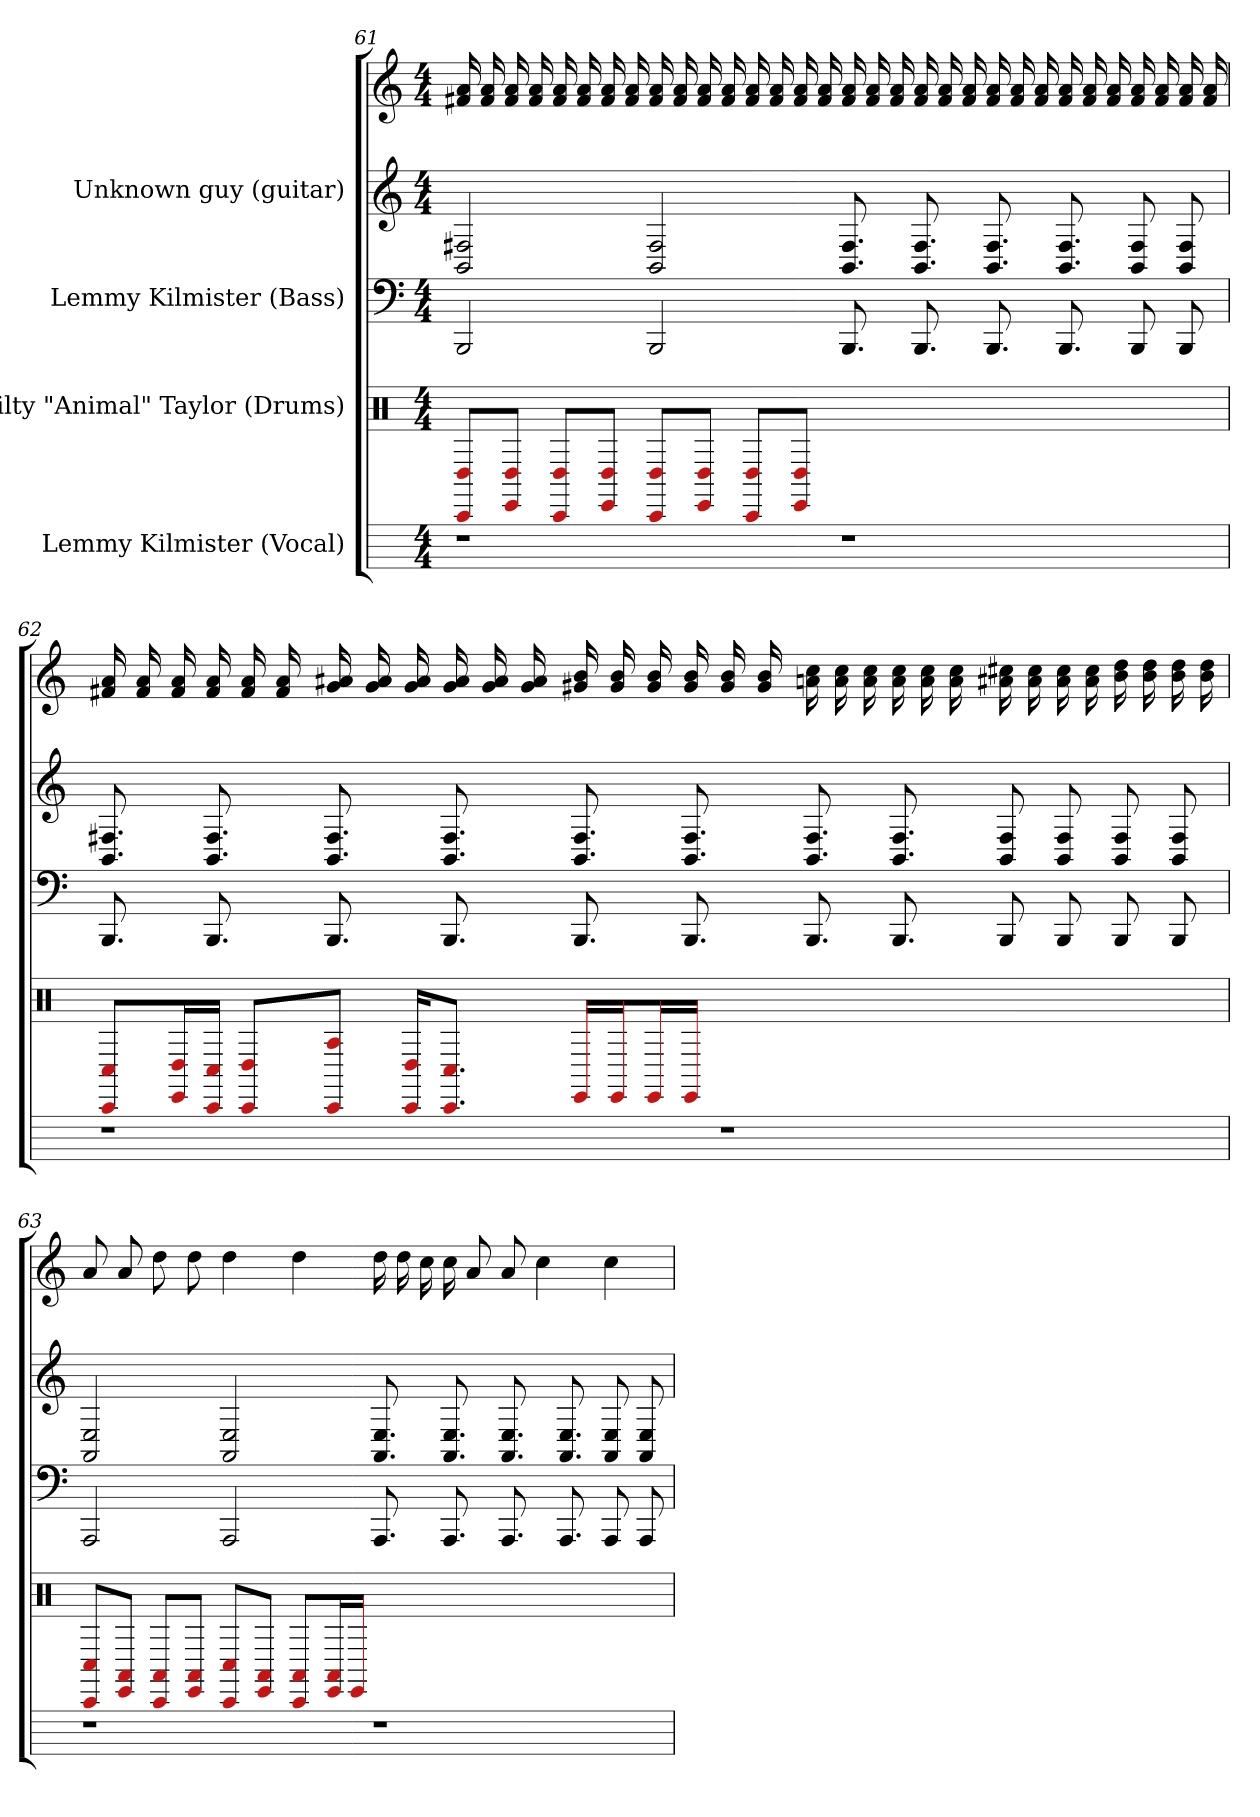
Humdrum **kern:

**kern	**kern	**kern	**kern	**kern
*part5	*part4	*part3	*part2	*part1
*staff5	*staff4	*staff3	*staff2	*staff1
*I"Lemmy Kilmister (Vocal)	*I"Philty "Animal" Taylor (Drums)	*I"Lemmy Kilmister (Bass)	*I"Unknown guy (guitar)	*I""Fast" Eddie Clarke (Guitar)
*	*clefX	*	*	*
*k[]	*k[]	*k[]	*k[]	*k[]
*M4/4	*M4/4	*M4/4	*M4/4	*M4/4
=61	=61	=61	=61	=61
1r	8D#/ 8CC/L	2BBB	2F# 2BB	16a 16f#
.	.	.	.	16a 16f#
.	8D#/ 8EE/J	.	.	16a 16f#
.	.	.	.	16a 16f#
.	8D#/ 8CC/L	.	.	16a 16f#
.	.	.	.	16a 16f#
.	8D#/ 8EE/J	.	.	16a 16f#
.	.	.	.	16a 16f#
.	8D#/ 8CC/L	2BBB	2F# 2BB	16a 16f#
.	.	.	.	16a 16f#
.	8D#/ 8EE/J	.	.	16a 16f#
.	.	.	.	16a 16f#
.	8D#/ 8CC/L	.	.	16a 16f#
.	.	.	.	16a 16f#
.	8D#/ 8EE/J	.	.	16a 16f#
.	.	.	.	16a 16f#
1r	1ryy	8.BBB	8.F# 8.BB	16a 16f#
.	.	.	.	16a 16f#
.	.	.	.	16a 16f#
.	.	8.BBB	8.F# 8.BB	16a 16f#
.	.	.	.	16a 16f#
.	.	.	.	16a 16f#
.	.	8.BBB	8.F# 8.BB	16a 16f#
.	.	.	.	16a 16f#
.	.	.	.	16a 16f#
.	.	8.BBB	8.F# 8.BB	16a 16f#
.	.	.	.	16a 16f#
.	.	.	.	16a 16f#
.	.	8BBB	8F# 8BB	16a 16f#
.	.	.	.	16a 16f#
.	.	8BBB	8F# 8BB	16a 16f#
.	.	.	.	16a 16f#
=62	=62	=62	=62	=62
1r	8C#/ 8CC/L	8.BBB	8.F# 8.BB	16a 16f#
.	.	.	.	16a 16f#
.	16D#/ 16EE/L	.	.	16a 16f#
.	16C#/ 16CC/JJ	8.BBB	8.F# 8.BB	16a 16f#
.	8D#/ 8CC/L	.	.	16a 16f#
.	.	.	.	16a 16f#
.	8A/ 8CC/J	8.BBB	8.F# 8.BB	16a# 16g
.	.	.	.	16a# 16g
.	16D#/ 16CC/KL	.	.	16a# 16g
.	8.C#/ 8.CC/J	8.BBB	8.F# 8.BB	16a# 16g
.	.	.	.	16a# 16g
.	.	.	.	16a# 16g
.	16EE/LL	8.BBB	8.F# 8.BB	16b 16g#
.	16EE/J	.	.	16b 16g#
.	16EE/L	.	.	16b 16g#
.	16EE/JJ	8.BBB	8.F# 8.BB	16b 16g#
1r	1ryy	.	.	16b 16g#
.	.	.	.	16b 16g#
.	.	8.BBB	8.F# 8.BB	16cc 16a
.	.	.	.	16cc 16a
.	.	.	.	16cc 16a
.	.	8.BBB	8.F# 8.BB	16cc 16a
.	.	.	.	16cc 16a
.	.	.	.	16cc 16a
.	.	8BBB	8F# 8BB	16cc# 16a#
.	.	.	.	16cc# 16a#
.	.	8BBB	8F# 8BB	16cc# 16a#
.	.	.	.	16cc# 16a#
.	.	8BBB	8F# 8BB	16dd 16b
.	.	.	.	16dd 16b
.	.	8BBB	8F# 8BB	16dd 16b
.	.	.	.	16dd 16b
=63	=63	=63	=63	=63
1r	8C#/ 8CC/L	2AAA	2E 2AA	8a
.	8AA#/ 8EE/J	.	.	8a
.	8AA#/ 8CC/L	.	.	8dd
.	8AA#/ 8EE/J	.	.	8dd
.	8C#/ 8CC/L	2AAA	2E 2AA	4dd
.	8AA#/ 8EE/J	.	.	.
.	8AA#/ 8CC/L	.	.	4dd
.	16AA#/ 16EE/L	.	.	.
.	16EE/JJ	.	.	.
1r	1ryy	8.AAA	8.E 8.AA	16dd
.	.	.	.	16dd
.	.	.	.	16cc
.	.	8.AAA	8.E 8.AA	16cc
.	.	.	.	8a
.	.	8.AAA	8.E 8.AA	8a
.	.	.	.	4cc
.	.	8.AAA	8.E 8.AA	.
.	.	8AAA	8E 8AA	4cc
.	.	8AAA	8E 8AA	.
=	=	=	=	=
*-	*-	*-	*-	*-
